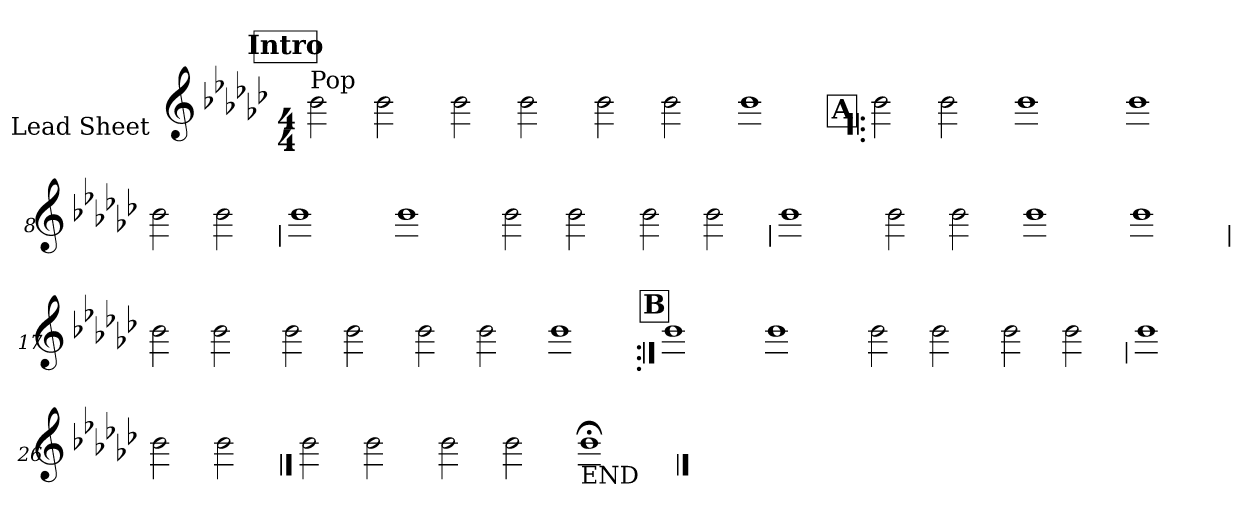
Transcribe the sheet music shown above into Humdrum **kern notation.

**kern
*part1
*staff1
*I"Lead Sheet
*stria0
*clefG2
*k[b-e-a-d-g-c-]
*G-:
*M4/4
*MM90
!!LO:REH:place=s1:a:t=Intro
=1||
!LO:TX:a:t=Pop
2b-
2b-
=2-
2b-
2b-
=3-
2b-
2b-
=4-
1b-
!!LO:LB:g=z
!!LO:REH:place=s1:a:t=A
=5!|:
2b-
2b-
=6-
1b-
=7-
1b-
=8-
2b-
2b-
!!LO:LB:g=z
=9
1b-
=10-
1b-
=11-
2b-
2b-
=12-
2b-
2b-
!!LO:LB:g=z
=13
1b-
=14-
2b-
2b-
=15-
1b-
=16-
1b-
!!LO:LB:g=z
=17
2b-
2b-
=18-
2b-
2b-
=19-
2b-
2b-
=20-
1b-
!!LO:LB:g=z
!!LO:REH:place=s1:a:t=B
=21:|!
1b-
=22-
1b-
=23-
2b-
2b-
=24-
2b-
2b-
!!LO:LB:g=z
=25
1b-
=26-
2b-
2b-
!!LO:LB:g=z
==27
2b-
2b-
=28-
2b-
2b-
=29-
!LO:TX:b:t=END
1b-;
==
*-
